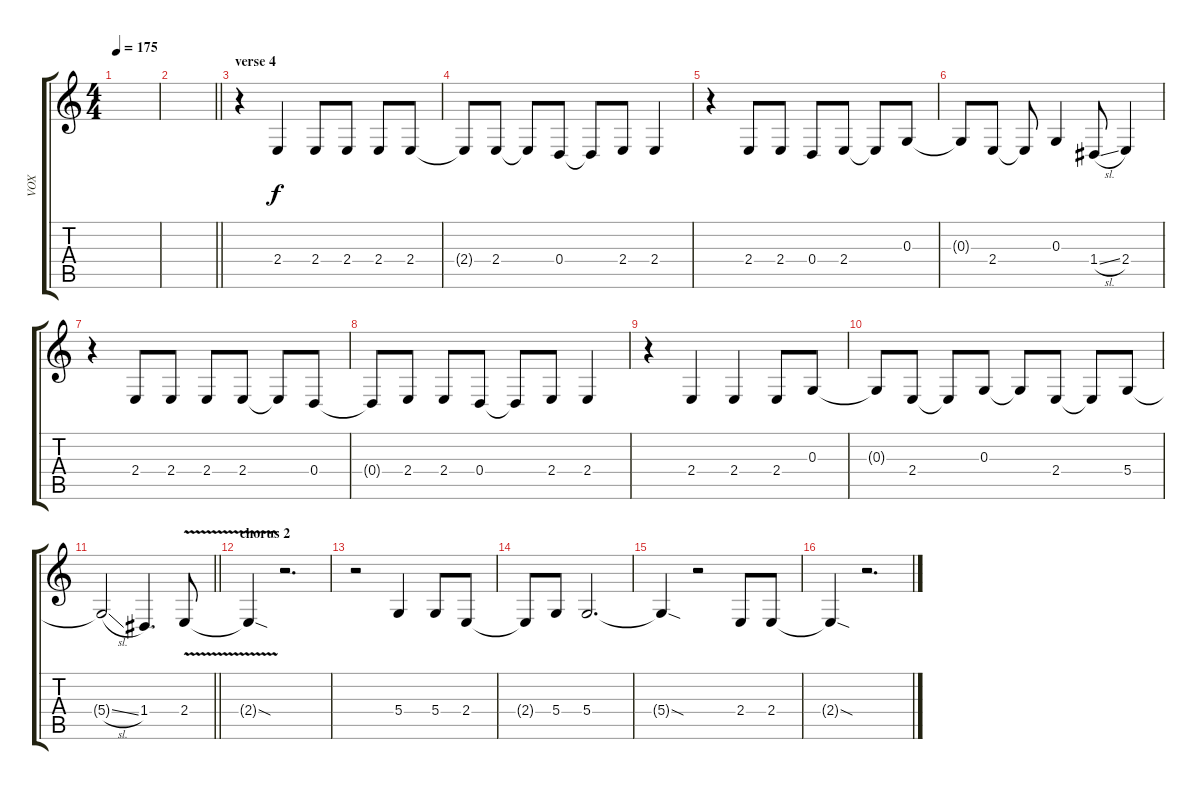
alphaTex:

\track ("VOX" "VOX") {instrument lead2sawtooth}
\staff {score tabs}
\tuning (E4 B3 G3 D3 A2 E2) {hide}
\ts (4 4)
\tempo 175
\clef g2
\ks c
|
\barLineRight lightlight
|
\section ("" "verse 4")
r.4 2.4.4 2.4.8 2.4.8 2.4.8 2.4.8 |
2.4{t}.8 2.4.8 2.4{t}.8 0.4.8 0.4{t}.8 2.4.8 2.4.4 |
r.4 2.4.8 2.4.8 0.4.8 2.4.8 2.4{t}.8 0.3.8 |
0.3{t}.8 2.4.8 2.4{t}.8 0.3.4 1.4{sl}.8 2.4.4 |
r.4 2.4.8 2.4.8 2.4.8 2.4.8 2.4{t}.8 0.4.8 |
0.4{t}.8 2.4.8 2.4.8 0.4.8 0.4{t}.8 2.4.8 2.4.4 |
r.4 2.4.4 2.4.4 2.4.8 0.3.8 |
0.3{t}.8 2.4.8 2.4{t}.8 0.3.8 0.3{t}.8 2.4.8 2.4{t}.8 5.4.8 |
\barLineRight lightlight
5.4{sl t}.2 1.4.4{d} 2.4{v}.8 |
\section ("" "chorus 2")
2.4{sod t}.4 r.2{d} |
r.2 5.4.4 5.4.8 2.4.8 |
2.4{t}.8 5.4.8 5.4.2{d} |
5.4{sod t}.4 r.2 2.4.8 2.4.8 |
2.4{sod t}.4 r.2{d}
